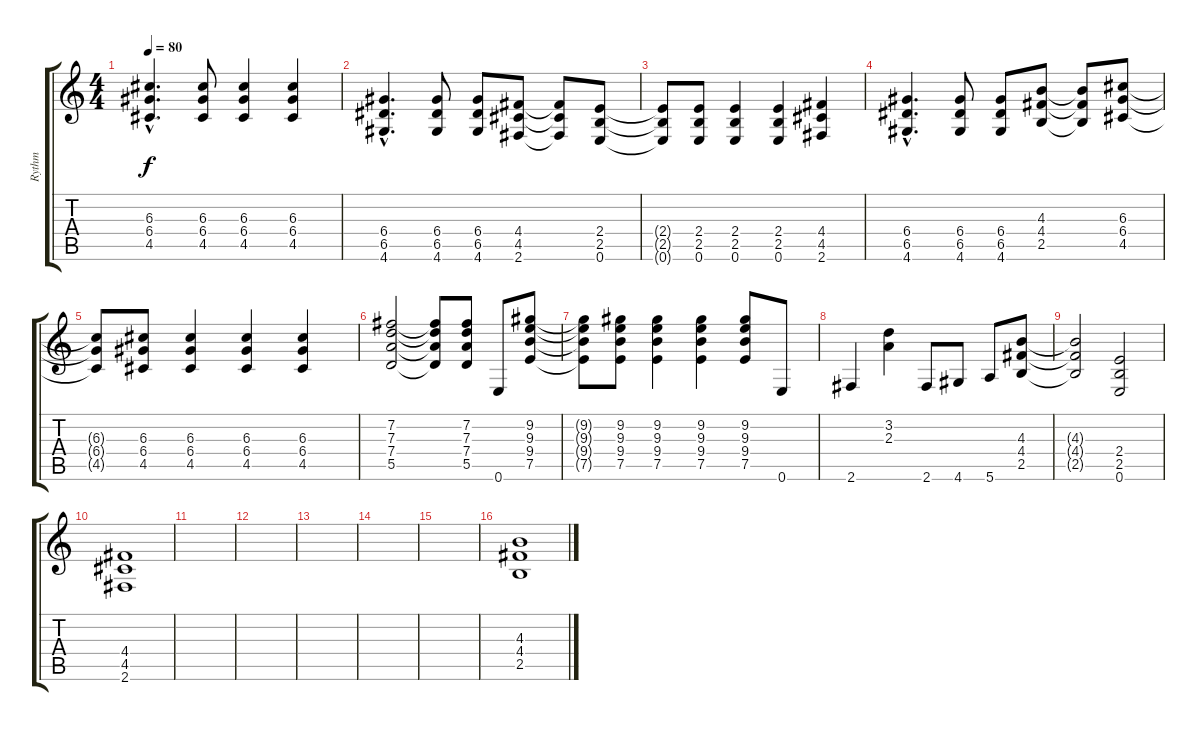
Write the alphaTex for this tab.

\track ("Rythm" "Rythm") {instrument distortionguitar}
\staff {score tabs}
\tuning (E4 B3 G3 D3 A2 E2) {hide}
\ts (4 4)
\tempo 80
\clef g2
\ks c
(6.3{hac} 6.4{hac} 4.5{hac}).4{d dy f} (6.3 6.4 4.5).8 (6.3 6.4 4.5).4 (6.3 6.4 4.5).4 |
(6.4{hac} 6.5{hac} 4.6{hac}).4{d} (6.4 6.5 4.6).8 (6.4 6.5 4.6).8 (4.4 4.5 2.6).8 (4.4{t} 4.5{t} 2.6{t}).8 (2.4 2.5 0.6).8 |
(2.4{t} 2.5{t} 0.6{t}).8 (2.4 2.5 0.6).8 (2.4 2.5 0.6).4 (2.4 2.5 0.6).4 (4.4 4.5 2.6).4 |
(6.4{hac} 6.5{hac} 4.6{hac}).4{d} (6.4 6.5 4.6).8 (6.4 6.5 4.6).8 (4.3 4.4 2.5).8 (4.3{t} 4.4{t} 2.5{t}).8 (6.3 6.4 4.5).8 |
(6.3{t} 6.4{t} 4.5{t}).8 (6.3 6.4 4.5).8 (6.3 6.4 4.5).4 (6.3 6.4 4.5).4 (6.3 6.4 4.5).4 |
(7.2 7.3 7.4 5.5).2 (7.2{t} 7.3{t} 7.4{t} 5.5{t}).8 (7.2 7.3 7.4 5.5).8 0.6.8 (9.2 9.3 9.4 7.5).8 |
(9.2{t} 9.3{t} 9.4{t} 7.5{t}).8 (9.2 9.3 9.4 7.5).8 (9.2 9.3 9.4 7.5).4 (9.2 9.3 9.4 7.5).4 (9.2 9.3 9.4 7.5).8 0.6.8 |
2.6.4 (3.2 2.3).4 2.6.8 4.6.8 5.6.8 (4.3 4.4 2.5).8 |
(4.3{t} 4.4{t} 2.5{t}).2 (2.4 2.5 0.6).2 |
(4.4 4.5 2.6).1 |
|
|
|
|
|
(4.3 4.4 2.5).1
